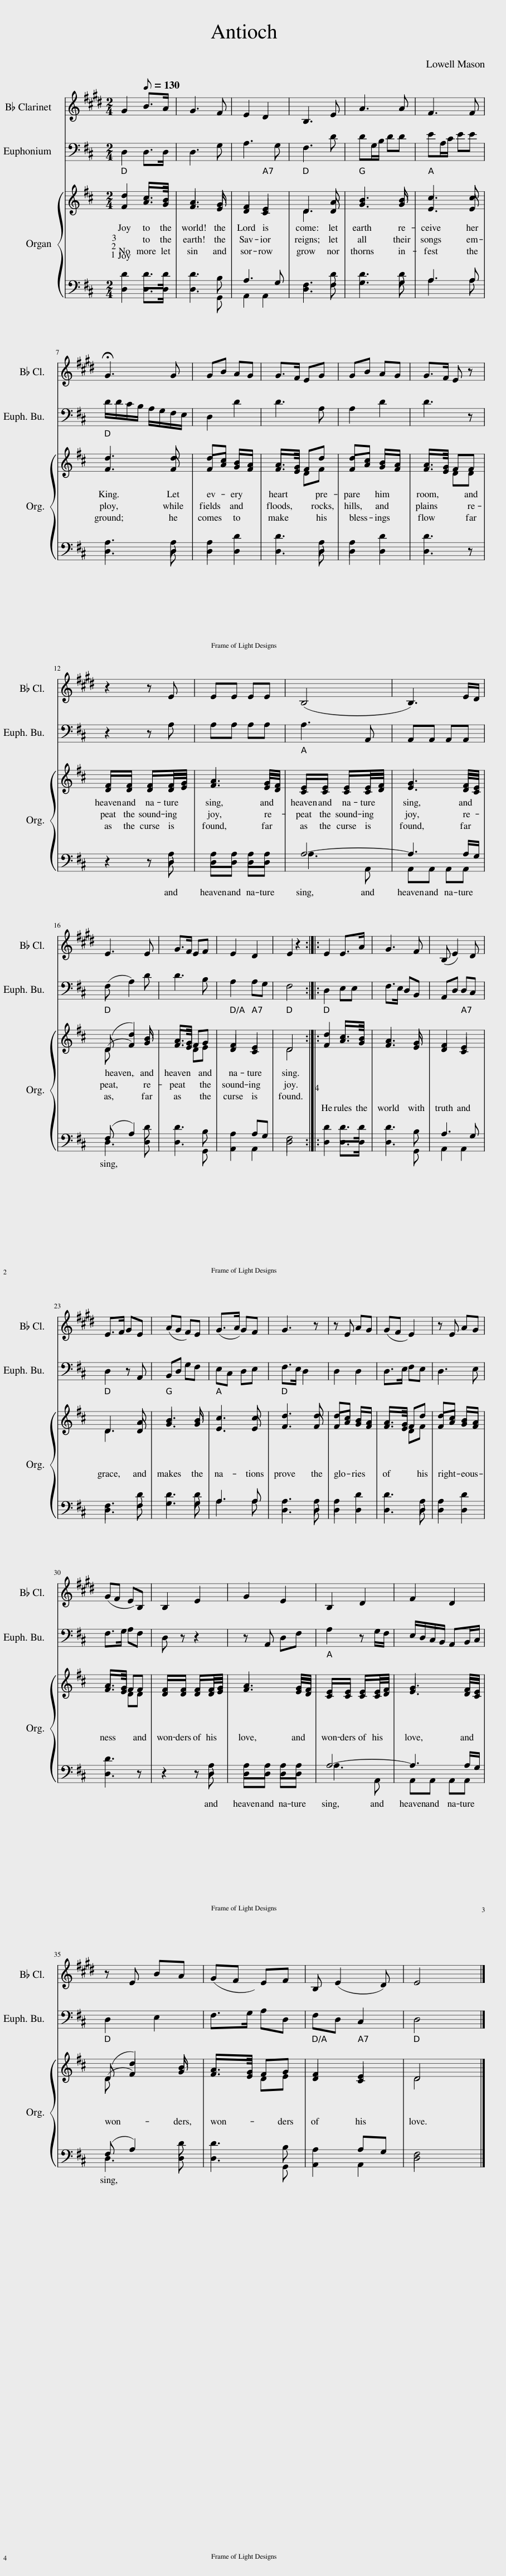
X:1
%%score 1 2 { ( 3 4 ) | ( 5 6 ) }
L:1/8
M:2/4
I:linebreak $
K:D
V:1 treble transpose=-2
V:2 bass
V:3 treble
V:4 treble
V:5 bass
V:6 bass
V:1
[K:E] G2[Q:1/8=130] B>A | G3 F | E2 D2 | B,3 E | A3 A | %5
 F3 F |$ !fermata!G3 G | GB AG | G>F EG | GB AG | %10
 G>F E z |$ z2 z E | EE EE | (B,4 | B,3) E/D/ |$ %15
 E3 E | G>F EF | E2 D2 | E2 z2 :: E2 E>A | %20
 G3 F | (B, E2) D |$ E>F GE | (AG F)E | (G>A G)F | %25
 G3 z | z E AG | (GF E2) | z E AG |$ (GF) EB, | %30
 B,2 E2 | G2 E2 | B,2 D2 | F2 D2 |$ z E BA | %35
 (GF) EF | B, (E2 D) | E4 |] %38
V:2
 D,2 D,>D, | D,3 G, | A,3 G, | F,3 D | DG,/B,/ DD | %5
 EA,/C/ EE |$ D/D/C/B,/ A,/G,/F,/E,/ | D,2 D2 | D3 A, | A,2 D2 | %10
 D3 z |$ z2 z A, | A,A, A,A, | A,3 A,, | A,,A,, A,,A,, |$ %15
 (F, A,2) D | D3 B, | A,2 A,G, | F,4 :: D,2 E,E, | %20
 F,>E, D,B,, | A,,D, D,C, |$ D,2 z A,, | B,,D, G,F, | E,C, D,E, | %25
 F,>E, D,2 | D,2 D,2 | D,>E, F,E, | D,3 E, |$ F,>G, A,F, | %30
 D, z z2 | z A,, D,F, | A,2 z G,/F,/ | E,/D,/C,/B,,/ A,,B,,/C,/ |$ D,2 E,2 | %35
 F,>G, A,D, | F,D, C,2 | D,4 |] %38
V:3
 d2 c>B | A3 G | F2 E2 | D3 A | B3 B | %5
 c3 c |$ d3 d | dc BA | A>G Fd | dc BA | %10
 A>G FF |$ FF FF/G/ | A3 G/F/ | EE EE/F/ | G3 F/E/ |$ %15
 (D d2) B | A>G FG | F2 E2 | D4 :: d2 c>B | %20
 A3 G | F2 E2 |$ D3 A | B3 B | c3 c | %25
 d3 d | dc BA | A>G Fd | dc BA |$ A>G FF | %30
 FF FF/G/ | A3 G/F/ | EE EE/F/ | G3 F/E/ |$ (D d2) B | %35
 A>G FG | F2 E2 | D4 |] %38
V:4
 F2 A>G | F3 E | D2 C2 | D3 D | G3 G | %5
 E3 E |$ F3 F | FA GF | F>E DF | FA GF | %10
 F>E DD |$ DD DD/E/ | F3 E/D/ | CC CC/D/ | E3 D/C/ |$ %15
 (D F2) G | F>E DE | D2 C2 | D4 :: F2 A>G | %20
 F3 E | D2 C2 |$ D3 D | G3 G | E3 E | %25
 F3 F | FA GF | F>E DF | FA GF |$ F>E DD | %30
 DD DD/E/ | F3 E/D/ | CC CC/D/ | E3 D/C/ |$ (D F2) G | %35
 F>E DE | D2 C2 | D4 |] %38
V:5
 D2 D>D | D3 B, | A,3 G, | F,3 D | D3 D | %5
 A,3 A, |$ A,3 A, | A,2 D2 | D3 A, | A,2 D2 | %10
 D3 z |$ z2 z A, | A,A, A,A, | A,4- | A,3 A,/G,/ |$ %15
 (F, A,2) D | D3 B, | A,2 A,G, | F,4 :: D2 D>D | %20
 D3 B, | A,3 G, |$ F,3 D | D3 D | A,3 A, | %25
 A,3 A, | A,2 D2 | D3 A, | A,2 D2 |$ D3 z | %30
 z2 z A, | A,A, A,A, | A,4- | A,3 A,/G,/ |$ (F, A,2) D | %35
 D3 B, | A,2 A,G, | F,4 |] %38
V:6
 D,2 D,>D, | D,3 G,, | A,,2 A,,2 | D,3 F, | G,3 G, | %5
 A,3 A, |$ D,3 D, | D,2 D,2 | D,3 D, | D,2 D,2 | %10
 D,3 x |$ x3 D, | D,D, D,D, | A,3 A,, | A,,A,, A,,A,, |$ %15
 D,3 D, | D,3 G,, | A,,2 A,,2 | D,4 :: D,2 D,>D, | %20
 D,3 G,, | A,,2 A,,2 |$ D,3 F, | G,3 G, | A,3 A, | %25
 D,3 D, | D,2 D,2 | D,3 D, | D,2 D,2 |$ D,3 x | %30
 x3 D, | D,D, D,D, | A,3 A,, | A,,A,, A,,A,, |$ D,3 D, | %35
 D,3 G,, | A,,2 A,,2 | D,4 |] %38
